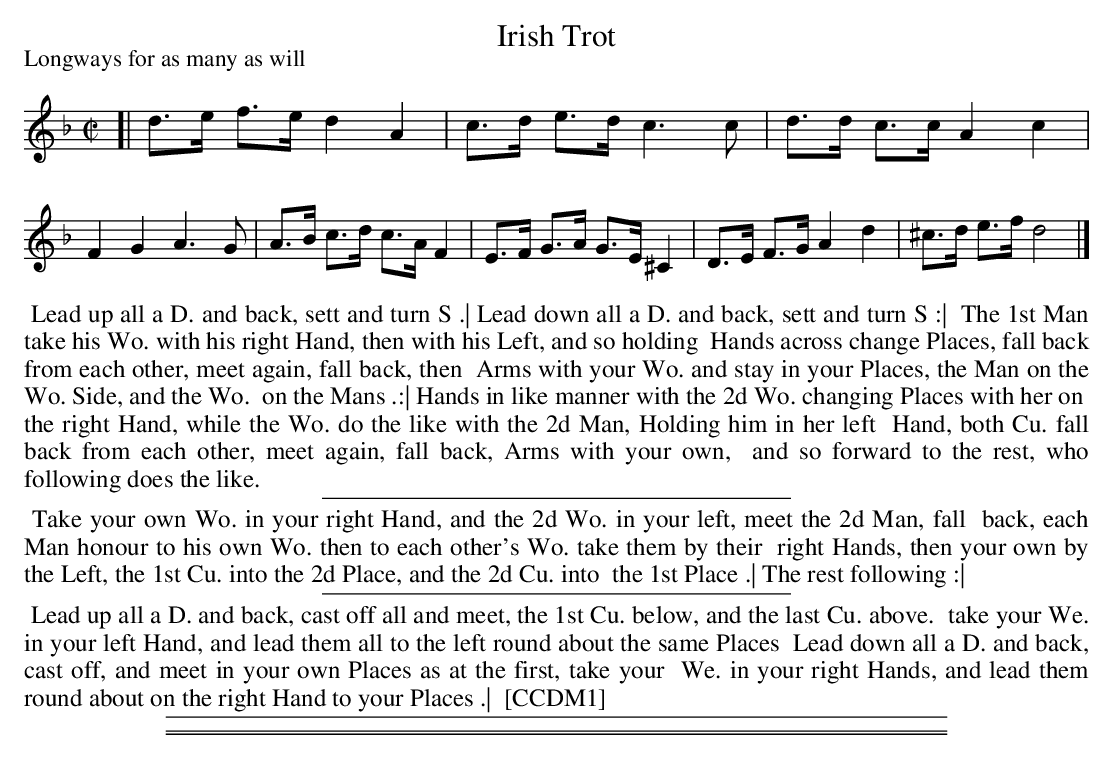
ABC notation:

X:1
T: Irish Trot
P: Longways for as many as will
M: C|
L: 1/8
K: Dm
[|\
d>e f>e d2 A2 | c>d e>d c3 c | d>d c>c A2 c2 | F2 G2 A3 G |\
A>B c>d c>A F2 | E>F G>A G>E ^C2 | D>E F>G A2 d2 | ^c>d e>f d4 |]
